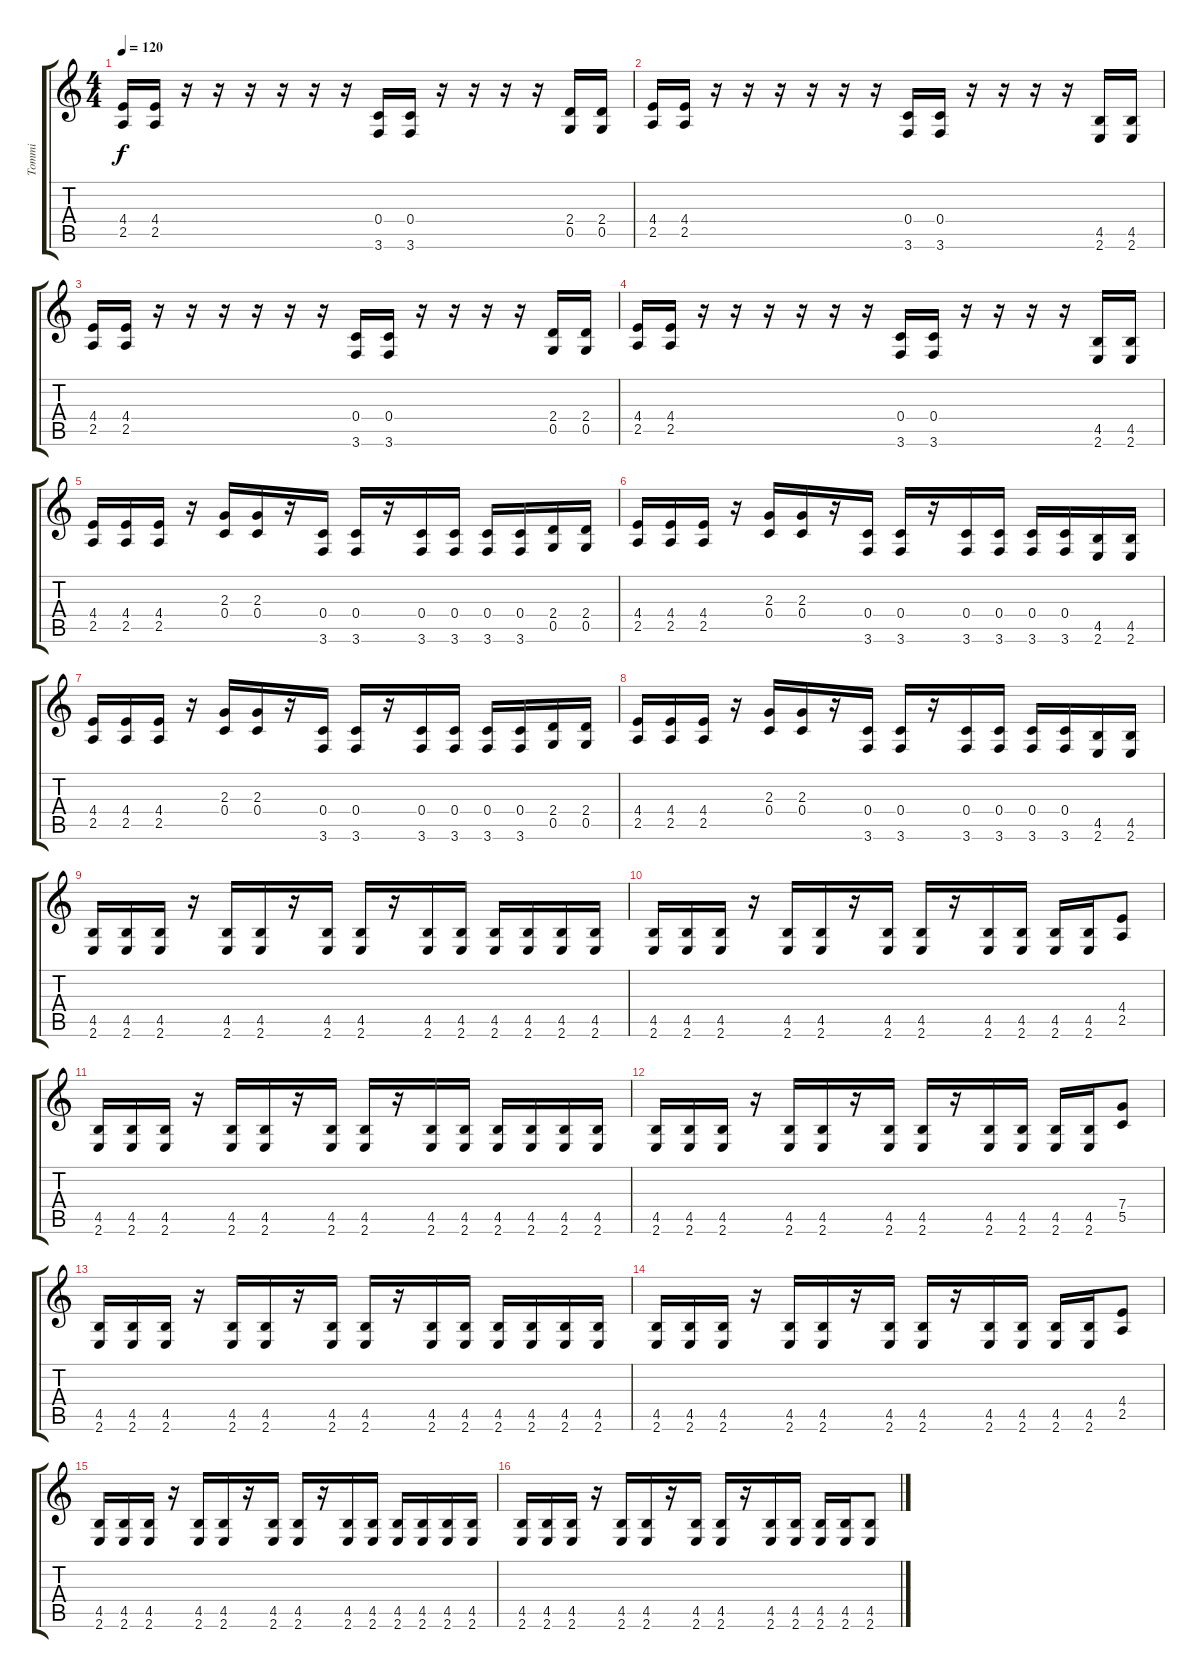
\track ("Tommi" "Tommi") {instrument distortionguitar}
\staff {score tabs}
\tuning (D4 A3 F3 C3 G2 D2) {hide}
\ts (4 4)
\tempo 120
\clef g2
\ks c
(4.4 2.5).16{dy f} (4.4 2.5).16 r.16 r.16 r.16 r.16 r.16 r.16 (0.4 3.6).16 (0.4 3.6).16 r.16 r.16 r.16 r.16 (2.4 0.5).16 (2.4 0.5).16 |
(4.4 2.5).16 (4.4 2.5).16 r.16 r.16 r.16 r.16 r.16 r.16 (0.4 3.6).16 (0.4 3.6).16 r.16 r.16 r.16 r.16 (4.5 2.6).16 (4.5 2.6).16 |
(4.4 2.5).16 (4.4 2.5).16 r.16 r.16 r.16 r.16 r.16 r.16 (0.4 3.6).16 (0.4 3.6).16 r.16 r.16 r.16 r.16 (2.4 0.5).16 (2.4 0.5).16 |
(4.4 2.5).16 (4.4 2.5).16 r.16 r.16 r.16 r.16 r.16 r.16 (0.4 3.6).16 (0.4 3.6).16 r.16 r.16 r.16 r.16 (4.5 2.6).16 (4.5 2.6).16 |
(4.4 2.5).16 (4.4 2.5).16 (4.4 2.5).16 r.16 (2.3 0.4).16 (2.3 0.4).16 r.16 (0.4 3.6).16 (0.4 3.6).16 r.16 (0.4 3.6).16 (0.4 3.6).16 (0.4 3.6).16 (0.4 3.6).16 (2.4 0.5).16 (2.4 0.5).16 |
(4.4 2.5).16 (4.4 2.5).16 (4.4 2.5).16 r.16 (2.3 0.4).16 (2.3 0.4).16 r.16 (0.4 3.6).16 (0.4 3.6).16 r.16 (0.4 3.6).16 (0.4 3.6).16 (0.4 3.6).16 (0.4 3.6).16 (4.5 2.6).16 (4.5 2.6).16 |
(4.4 2.5).16 (4.4 2.5).16 (4.4 2.5).16 r.16 (2.3 0.4).16 (2.3 0.4).16 r.16 (0.4 3.6).16 (0.4 3.6).16 r.16 (0.4 3.6).16 (0.4 3.6).16 (0.4 3.6).16 (0.4 3.6).16 (2.4 0.5).16 (2.4 0.5).16 |
(4.4 2.5).16 (4.4 2.5).16 (4.4 2.5).16 r.16 (2.3 0.4).16 (2.3 0.4).16 r.16 (0.4 3.6).16 (0.4 3.6).16 r.16 (0.4 3.6).16 (0.4 3.6).16 (0.4 3.6).16 (0.4 3.6).16 (4.5 2.6).16 (4.5 2.6).16 |
(4.5 2.6).16 (4.5 2.6).16 (4.5 2.6).16 r.16 (4.5 2.6).16 (4.5 2.6).16 r.16 (4.5 2.6).16 (4.5 2.6).16 r.16 (4.5 2.6).16 (4.5 2.6).16 (4.5 2.6).16 (4.5 2.6).16 (4.5 2.6).16 (4.5 2.6).16 |
(4.5 2.6).16 (4.5 2.6).16 (4.5 2.6).16 r.16 (4.5 2.6).16 (4.5 2.6).16 r.16 (4.5 2.6).16 (4.5 2.6).16 r.16 (4.5 2.6).16 (4.5 2.6).16 (4.5 2.6).16 (4.5 2.6).16 (4.4 2.5).8 |
(4.5 2.6).16 (4.5 2.6).16 (4.5 2.6).16 r.16 (4.5 2.6).16 (4.5 2.6).16 r.16 (4.5 2.6).16 (4.5 2.6).16 r.16 (4.5 2.6).16 (4.5 2.6).16 (4.5 2.6).16 (4.5 2.6).16 (4.5 2.6).16 (4.5 2.6).16 |
(4.5 2.6).16 (4.5 2.6).16 (4.5 2.6).16 r.16 (4.5 2.6).16 (4.5 2.6).16 r.16 (4.5 2.6).16 (4.5 2.6).16 r.16 (4.5 2.6).16 (4.5 2.6).16 (4.5 2.6).16 (4.5 2.6).16 (7.4 5.5).8 |
(4.5 2.6).16 (4.5 2.6).16 (4.5 2.6).16 r.16 (4.5 2.6).16 (4.5 2.6).16 r.16 (4.5 2.6).16 (4.5 2.6).16 r.16 (4.5 2.6).16 (4.5 2.6).16 (4.5 2.6).16 (4.5 2.6).16 (4.5 2.6).16 (4.5 2.6).16 |
(4.5 2.6).16 (4.5 2.6).16 (4.5 2.6).16 r.16 (4.5 2.6).16 (4.5 2.6).16 r.16 (4.5 2.6).16 (4.5 2.6).16 r.16 (4.5 2.6).16 (4.5 2.6).16 (4.5 2.6).16 (4.5 2.6).16 (4.4 2.5).8 |
(4.5 2.6).16 (4.5 2.6).16 (4.5 2.6).16 r.16 (4.5 2.6).16 (4.5 2.6).16 r.16 (4.5 2.6).16 (4.5 2.6).16 r.16 (4.5 2.6).16 (4.5 2.6).16 (4.5 2.6).16 (4.5 2.6).16 (4.5 2.6).16 (4.5 2.6).16 |
(4.5 2.6).16 (4.5 2.6).16 (4.5 2.6).16 r.16 (4.5 2.6).16 (4.5 2.6).16 r.16 (4.5 2.6).16 (4.5 2.6).16 r.16 (4.5 2.6).16 (4.5 2.6).16 (4.5 2.6).16 (4.5 2.6).16 (4.5 2.6).8
